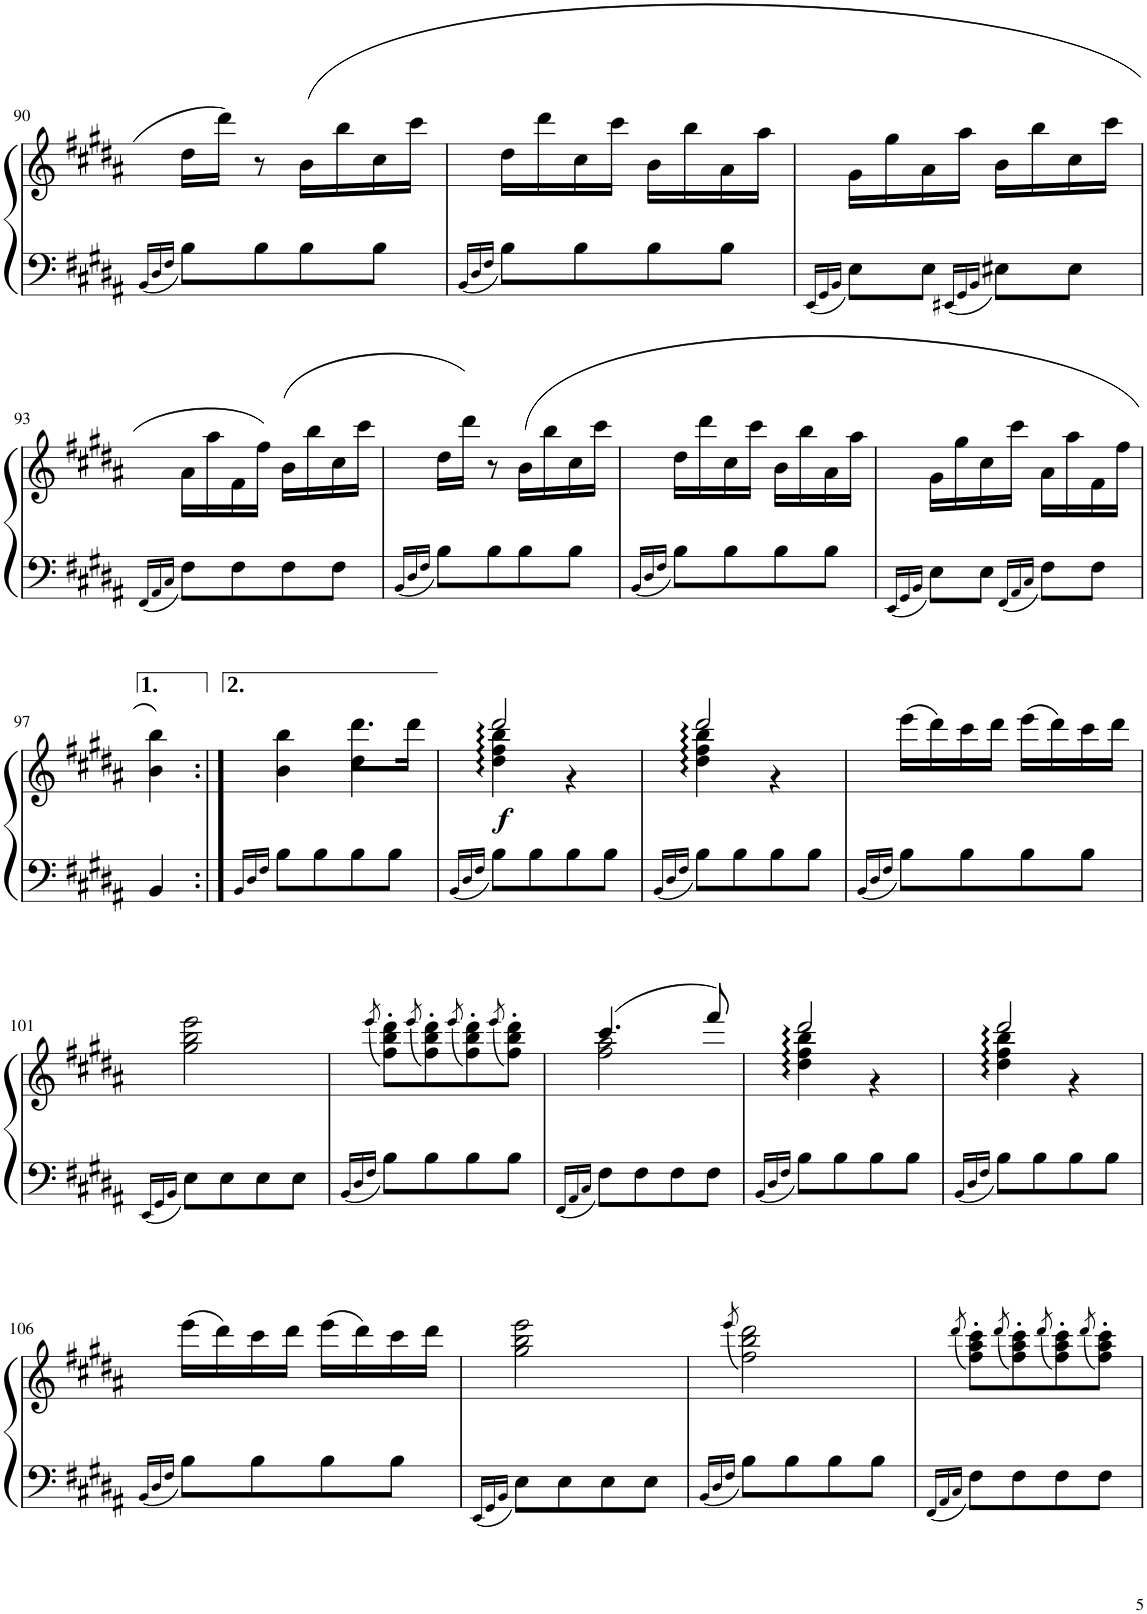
**kern	**kern	**dynam
*part1	*part1	*part1
*staff2	*staff1	*staff1/2
*I"Piano	*	*
*I'Pno	*	*
!!LO:PB:g=z
*clefF4	*clefG2	*
*k[f#c#g#d#a#]	*k[f#c#g#d#a#]	*
*M2/4	*M2/4	*
=90	=90	=90
16qBB/LL	.	.
16qD#/	.	.
16qF#/JJ	.	.
8B\L	16dd#\LL	.
.	16ddd#\JJ	.
8B\	8r	.
8B\	(16b\LL	.
.	16bb\	.
8B\J	16cc#\	.
.	16ccc#\JJ	.
=91	=91	=91
16qBB/LL	.	.
16qD#/	.	.
16qF#/JJ	.	.
8B\L	16dd#\LL	.
.	16ddd#\	.
8B\	16cc#\	.
.	16ccc#\JJ	.
8B\	16b\LL	.
.	16bb\	.
8B\J	16a#\	.
.	16aa#\JJ	.
=92	=92	=92
16qEE/LL	.	.
16qGG#/	.	.
16qBB/JJ	.	.
8E\L	16g#\LL	.
.	16gg#\	.
8E\J	16a#\	.
.	16aa#\JJ	.
16qEE#X/LL	.	.
16qGG#/	.	.
16qBB/JJ	.	.
8E#X\L	16b\LL	.
.	16bb\	.
8E#\J	16cc#\	.
.	16ccc#\JJ	.
!!LO:LB:g=z
=93	=93	=93
16qFF#/LL	.	.
16qAA#/	.	.
16qC#/JJ	.	.
8F#\L	16a#\LL	.
.	16aa#\	.
8F#\	16f#\	.
.	16ff#\JJ)	.
8F#\	(16b\LL	.
.	16bb\	.
8F#\J	16cc#\	.
.	16ccc#\JJ	.
=94	=94	=94
16qBB/LL	.	.
16qD#/	.	.
16qF#/JJ	.	.
8B\L	16dd#\LL	.
.	16ddd#\JJ)	.
8B\	8r	.
8B\	(16b\LL	.
.	16bb\	.
8B\J	16cc#\	.
.	16ccc#\JJ	.
=95	=95	=95
16qBB/LL	.	.
16qD#/	.	.
16qF#/JJ	.	.
8B\L	16dd#\LL	.
.	16ddd#\	.
8B\	16cc#\	.
.	16ccc#\JJ	.
8B\	16b\LL	.
.	16bb\	.
8B\J	16a#\	.
.	16aa#\JJ	.
=96	=96	=96
16qEE/LL	.	.
16qGG#/	.	.
16qBB/JJ	.	.
8E\L	16g#\LL	.
.	16gg#\	.
8E\J	16cc#\	.
.	16ccc#\JJ	.
16qFF#/LL	.	.
16qAA#/	.	.
16qC#/JJ	.	.
8F#\L	16a#\LL	.
.	16aa#\	.
8F#\J	16f#\	.
.	16ff#\JJ	.
!!LO:LB:g=z
=97	=97	=97
4BB/	4b\ 4bb\)	.
=97:|!	=97:|!	=97:|!
16qBB/LL	.	.
16qD#/	.	.
16qF#/JJ	.	.
*	*^	*
8B\L	4b\ 4bb\	4ryy	.
8B\	.	.	.
8B\	4dd#\	8.ddd#\L	.
8B\J	.	.	.
.	.	16ddd#\Jk	.
=98	=98	=98	=98
16qBB/LL	.	.	.
16qD#/	.	.	.
16qF#/JJ	.	.	.
!	!	!	!LO:DY:b
8B\L	2ddd#/	4dd#\ 4ff#\ 4bb\	f
8B\	.	.	.
8B\	.	4r	.
8B\J	.	.	.
=99	=99	=99	=99
16qBB/LL	.	.	.
16qD#/	.	.	.
16qF#/JJ	.	.	.
8B\L	2ddd#/	4dd#\ 4ff#\ 4bb\	.
8B\	.	.	.
8B\	.	4r	.
8B\J	.	.	.
*	*v	*v	*
=100	=100	=100
16qBB/LL	.	.
16qD#/	.	.
16qF#/JJ	.	.
8B\L	(16eee\LL	.
.	16ddd#\)	.
8B\	16ccc#\	.
.	16ddd#\JJ	.
8B\	(16eee\LL	.
.	16ddd#\)	.
8B\J	16ccc#\	.
.	16ddd#\JJ	.
!!LO:LB:g=z
=101	=101	=101
16qEE/LL	.	.
16qGG#/	.	.
16qBB/JJ	.	.
8E\L	2gg#\ 2bb\ 2eee\	.
8E\	.	.
8E\	.	.
8E\J	.	.
=102	=102	=102
16qBB/LL	.	.
16qD#/	.	.
16qF#/JJ	(8qeee/	.
8B\L	8ff#\' 8bb\' 8ddd#\'L)	.
.	(8qeee/	.
8B\	8ff#\' 8bb\' 8ddd#\')	.
.	(8qeee/	.
8B\	8ff#\' 8bb\' 8ddd#\')	.
.	(8qeee/	.
8B\J	8ff#\' 8bb\' 8ddd#\'J)	.
=103	=103	=103
16qFF#/LL	.	.
16qAA#/	.	.
16qC#/JJ	.	.
*	*^	*
8F#\L	(4.ccc#/	2ff#\ 2aa#\	.
8F#\	.	.	.
8F#\	.	.	.
8F#\J	8fff#/)	.	.
=104	=104	=104	=104
16qBB/LL	.	.	.
16qD#/	.	.	.
16qF#/JJ	.	.	.
8B\L	2ddd#/	4dd#\ 4ff#\ 4bb\	.
8B\	.	.	.
8B\	.	4r	.
8B\J	.	.	.
=105	=105	=105	=105
16qBB/LL	.	.	.
16qD#/	.	.	.
16qF#/JJ	.	.	.
8B\L	2ddd#/	4dd#\ 4ff#\ 4bb\	.
8B\	.	.	.
8B\	.	4r	.
8B\J	.	.	.
*	*v	*v	*
!!LO:LB:g=z
=106	=106	=106
16qBB/LL	.	.
16qD#/	.	.
16qF#/JJ	.	.
8B\L	(16eee\LL	.
.	16ddd#\)	.
8B\	16ccc#\	.
.	16ddd#\JJ	.
8B\	(16eee\LL	.
.	16ddd#\)	.
8B\J	16ccc#\	.
.	16ddd#\JJ	.
=107	=107	=107
16qEE/LL	.	.
16qGG#/	.	.
16qBB/JJ	.	.
8E\L	2gg#\ 2bb\ 2eee\	.
8E\	.	.
8E\	.	.
8E\J	.	.
=108	=108	=108
16qBB/LL	.	.
16qD#/	.	.
16qF#/JJ	(8qeee/	.
8B\L	2ff#\ 2bb\ 2ddd#\)	.
8B\	.	.
8B\	.	.
8B\J	.	.
=109	=109	=109
16qFF#/LL	.	.
16qAA#/	.	.
16qC#/JJ	(8qddd#/	.
8F#\L	8ff#\' 8aa#\' 8ccc#\'L)	.
.	(8qddd#/	.
8F#\	8ff#\' 8aa#\' 8ccc#\')	.
.	(8qddd#/	.
8F#\	8ff#\' 8aa#\' 8ccc#\')	.
.	(8qddd#/	.
8F#\J	8ff#\' 8aa#\' 8ccc#\'J)	.
=	=	=
*-	*-	*-
